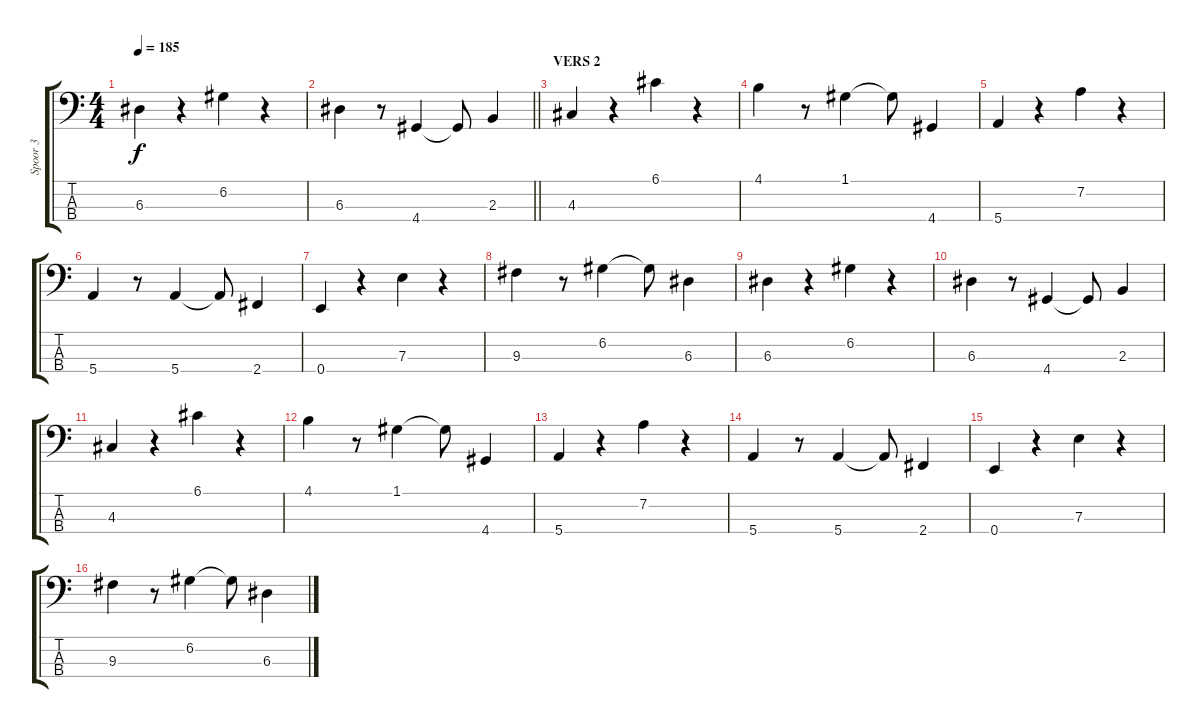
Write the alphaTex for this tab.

\track ("Spoor 3" "Spoor 3") {instrument electricbassfinger}
\staff {score tabs}
\tuning (G2 D2 A1 E1) {hide}
\ts (4 4)
\tempo 185
\clef f4
\ks c
6.3.4{dy f} r.4 6.2.4 r.4 |
\barLineRight lightlight
6.3.4 r.8 4.4.4 4.4{t}.8 2.3.4 |
\section ("" "VERS 2")
4.3.4 r.4 6.1.4 r.4 |
4.1.4 r.8 1.1.4 1.1{t}.8 4.4.4 |
5.4.4 r.4 7.2.4 r.4 |
5.4.4 r.8 5.4.4 5.4{t}.8 2.4.4 |
0.4.4 r.4 7.3.4 r.4 |
9.3.4 r.8 6.2.4 6.2{t}.8 6.3.4 |
6.3.4 r.4 6.2.4 r.4 |
6.3.4 r.8 4.4.4 4.4{t}.8 2.3.4 |
4.3.4 r.4 6.1.4 r.4 |
4.1.4 r.8 1.1.4 1.1{t}.8 4.4.4 |
5.4.4 r.4 7.2.4 r.4 |
5.4.4 r.8 5.4.4 5.4{t}.8 2.4.4 |
0.4.4 r.4 7.3.4 r.4 |
9.3.4 r.8 6.2.4 6.2{t}.8 6.3.4
